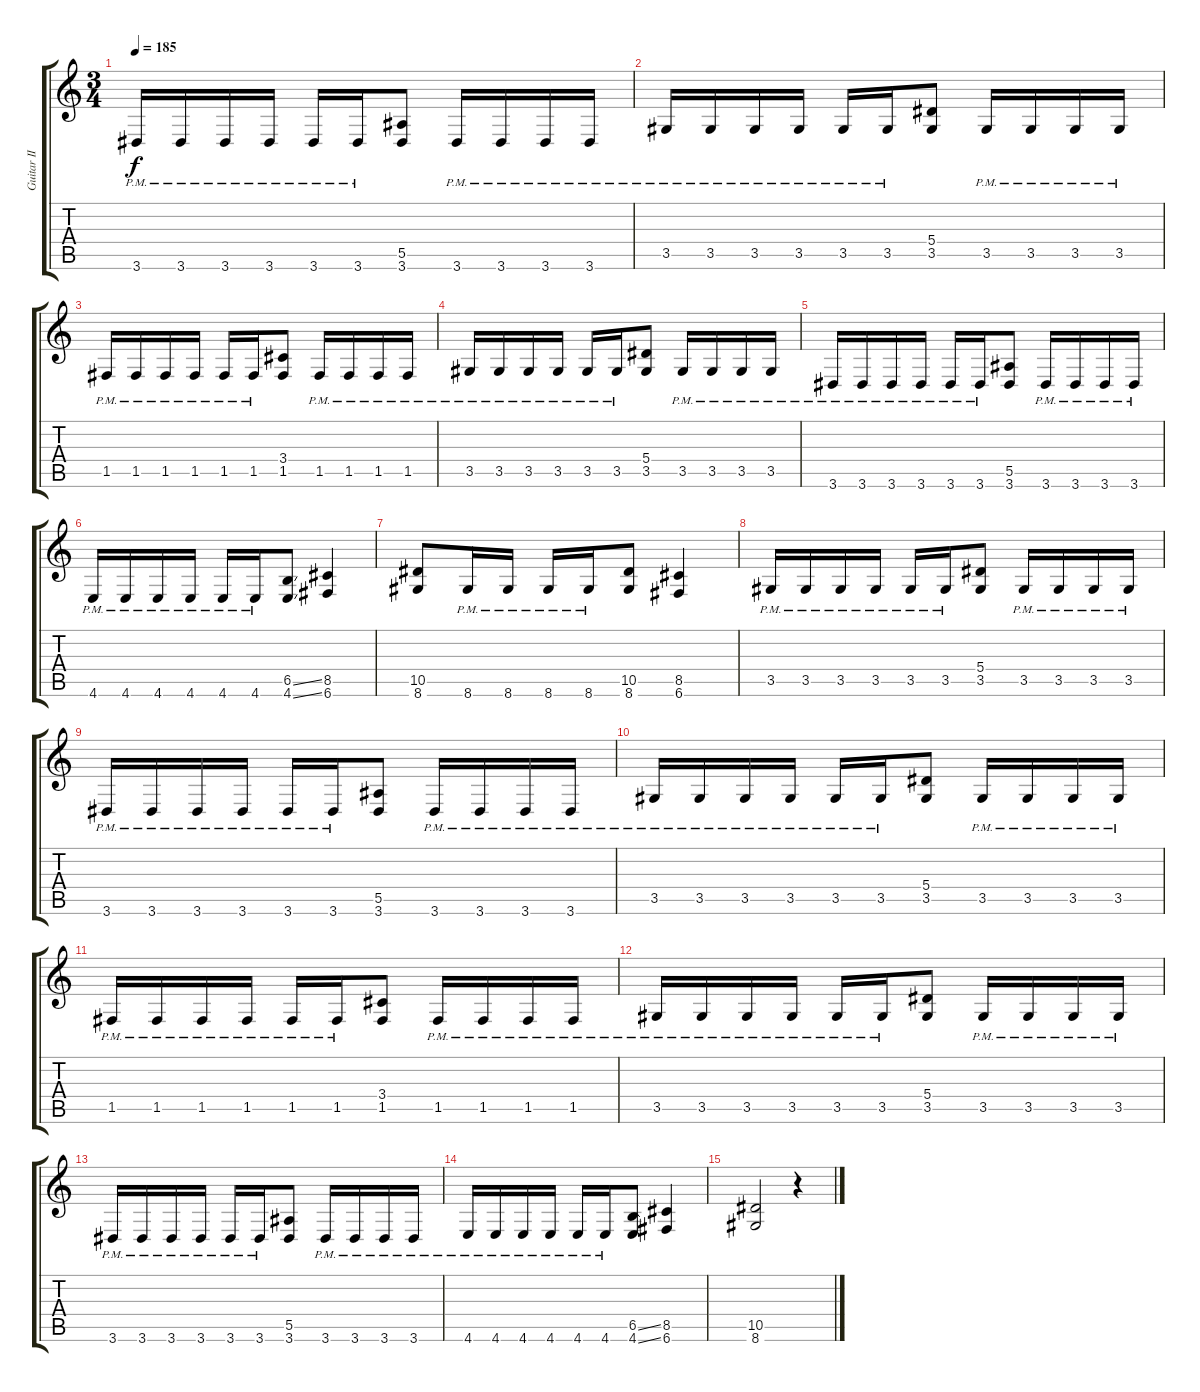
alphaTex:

\track ("Guitar II" "Guitar II") {instrument overdrivenguitar}
\staff {score tabs}
\tuning (C4 G3 Eb3 Bb2 F2 C2) {hide}
\ts (3 4)
\tempo 185
\clef g2
\ks c
3.6{pm}.16{dy f} 3.6{pm}.16 3.6{pm}.16 3.6{pm}.16 3.6{pm}.16 3.6{pm}.16 (5.5 3.6).8 3.6{pm}.16 3.6{pm}.16 3.6{pm}.16 3.6{pm}.16 |
3.5{pm}.16 3.5{pm}.16 3.5{pm}.16 3.5{pm}.16 3.5{pm}.16 3.5{pm}.16 (5.4 3.5).8 3.5{pm}.16 3.5{pm}.16 3.5{pm}.16 3.5{pm}.16 |
1.5{pm}.16 1.5{pm}.16 1.5{pm}.16 1.5{pm}.16 1.5{pm}.16 1.5{pm}.16 (3.4 1.5).8 1.5{pm}.16 1.5{pm}.16 1.5{pm}.16 1.5{pm}.16 |
3.5{pm}.16 3.5{pm}.16 3.5{pm}.16 3.5{pm}.16 3.5{pm}.16 3.5{pm}.16 (5.4 3.5).8 3.5{pm}.16 3.5{pm}.16 3.5{pm}.16 3.5{pm}.16 |
3.6{pm}.16 3.6{pm}.16 3.6{pm}.16 3.6{pm}.16 3.6{pm}.16 3.6{pm}.16 (5.5 3.6).8 3.6{pm}.16 3.6{pm}.16 3.6{pm}.16 3.6{pm}.16 |
4.6{pm}.16 4.6{pm}.16 4.6{pm}.16 4.6{pm}.16 4.6{pm}.16 4.6{pm}.16 (6.5{ss} 4.6{ss}).8 (8.5 6.6).4 |
(10.5 8.6).8 8.6{pm}.16 8.6{pm}.16 8.6{pm}.16 8.6{pm}.16 (10.5 8.6).8 (8.5 6.6).4 |
3.5{pm}.16 3.5{pm}.16 3.5{pm}.16 3.5{pm}.16 3.5{pm}.16 3.5{pm}.16 (5.4 3.5).8 3.5{pm}.16 3.5{pm}.16 3.5{pm}.16 3.5{pm}.16 |
3.6{pm}.16 3.6{pm}.16 3.6{pm}.16 3.6{pm}.16 3.6{pm}.16 3.6{pm}.16 (5.5 3.6).8 3.6{pm}.16 3.6{pm}.16 3.6{pm}.16 3.6{pm}.16 |
3.5{pm}.16 3.5{pm}.16 3.5{pm}.16 3.5{pm}.16 3.5{pm}.16 3.5{pm}.16 (5.4 3.5).8 3.5{pm}.16 3.5{pm}.16 3.5{pm}.16 3.5{pm}.16 |
1.5{pm}.16 1.5{pm}.16 1.5{pm}.16 1.5{pm}.16 1.5{pm}.16 1.5{pm}.16 (3.4 1.5).8 1.5{pm}.16 1.5{pm}.16 1.5{pm}.16 1.5{pm}.16 |
3.5{pm}.16 3.5{pm}.16 3.5{pm}.16 3.5{pm}.16 3.5{pm}.16 3.5{pm}.16 (5.4 3.5).8 3.5{pm}.16 3.5{pm}.16 3.5{pm}.16 3.5{pm}.16 |
3.6{pm}.16 3.6{pm}.16 3.6{pm}.16 3.6{pm}.16 3.6{pm}.16 3.6{pm}.16 (5.5 3.6).8 3.6{pm}.16 3.6{pm}.16 3.6{pm}.16 3.6{pm}.16 |
4.6{pm}.16 4.6{pm}.16 4.6{pm}.16 4.6{pm}.16 4.6{pm}.16 4.6{pm}.16 (6.5{ss} 4.6{ss}).8 (8.5 6.6).4 |
(10.5 8.6).2 r.4
